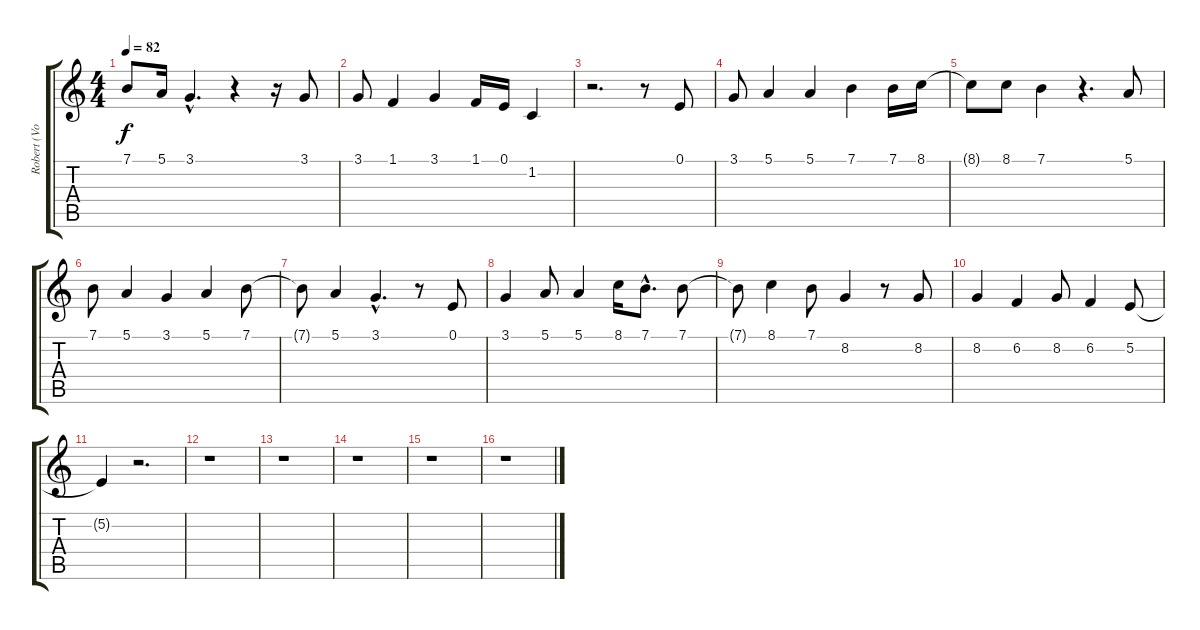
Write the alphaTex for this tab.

\track ("Robert (Vocals)" "Robert (Vo") {instrument vibraphone}
\staff {score tabs}
\tuning (E4 B3 G3 D3 A2 E2) {hide}
\ts (4 4)
\tempo 82
\clef g2
\ks c
7.1{t}.8{dy f} 5.1.16 3.1{hac}.4{d} r.4 r.16 3.1.8 |
3.1.8 1.1.4 3.1.4 1.1.16 0.1.16 1.2.4 |
r.2{d} r.8 0.1.8 |
3.1.8 5.1.4 5.1.4 7.1.4 7.1.16 8.1.16 |
8.1{t}.8 8.1.8 7.1.4 r.4{d} 5.1.8 |
7.1.8 5.1.4 3.1.4 5.1.4 7.1.8 |
7.1{t}.8 5.1.4 3.1{hac}.4{d} r.8 0.1.8 |
3.1.4 5.1.8 5.1.4 8.1.16 7.1{hac}.8{d} 7.1.8 |
7.1{t}.8 8.1.4 7.1.8 8.2.4 r.8 8.2.8 |
8.2.4 6.2.4 8.2.8 6.2.4 5.2.8 |
5.2{t}.4 r.2{d} |
r.1 |
r.1 |
r.1 |
r.1 |
r.1
